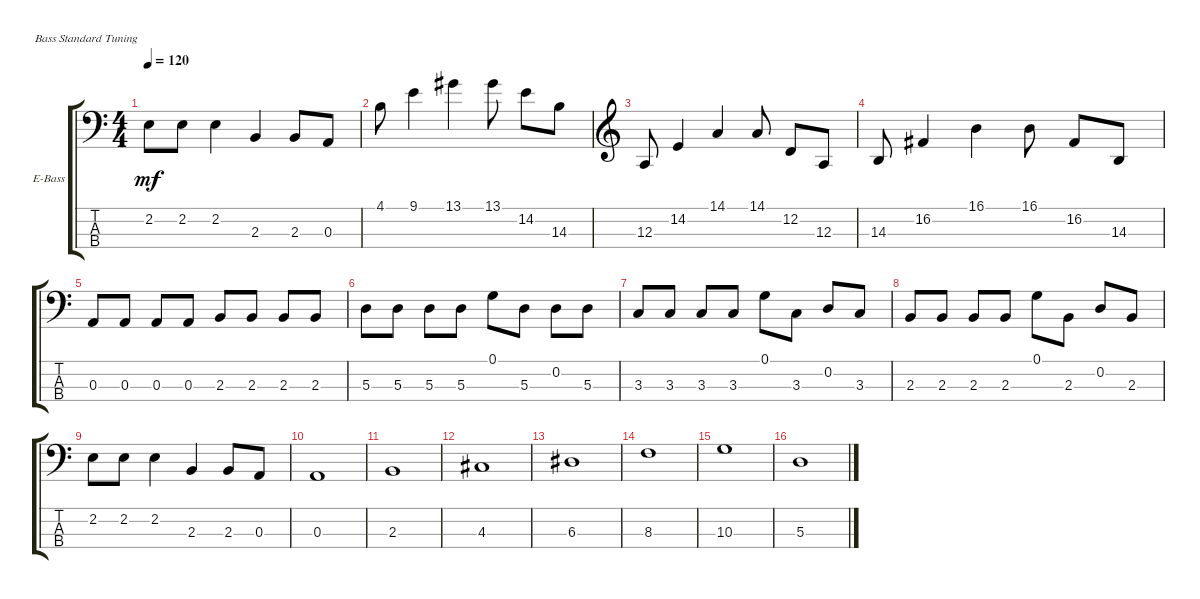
\defaultSystemsLayout 4
\bracketExtendMode groupsimilarinstruments
\firstSystemTrackNameOrientation horizontal
\otherSystemsTrackNameOrientation horizontal
\track ("Electric Bass" "E-Bass") {instrument electricbassfinger}
\staff {score tabs}
\tuning (G2 D2 A1 E1)
\ts (4 4)
\tempo 120
\clef f4
\ks c
2.2.8{dy mf} 2.2.8 2.2.4 2.3.4 2.3.8 0.3.8 |
4.1.8 9.1.4 13.1.4 13.1.8 14.2.8 14.3.8 |
\clef g2
12.3.8 14.2.4 14.1.4 14.1.8 12.2.8 12.3.8 |
14.3.8 16.2.4 16.1.4 16.1.8 16.2.8 14.3.8 |
\clef f4
0.3.8 0.3.8 0.3.8 0.3.8 2.3.8 2.3.8 2.3.8 2.3.8 |
5.3.8 5.3.8 5.3.8 5.3.8 0.1.8 5.3.8 0.2.8 5.3.8 |
3.3.8 3.3.8 3.3.8 3.3.8 0.1.8 3.3.8 0.2.8 3.3.8 |
2.3.8 2.3.8 2.3.8 2.3.8 0.1.8 2.3.8 0.2.8 2.3.8 |
2.2.8 2.2.8 2.2.4 2.3.4 2.3.8 0.3.8 |
0.3.1 |
2.3.1 |
4.3.1 |
6.3.1 |
8.3.1 |
10.3.1 |
5.3.1
